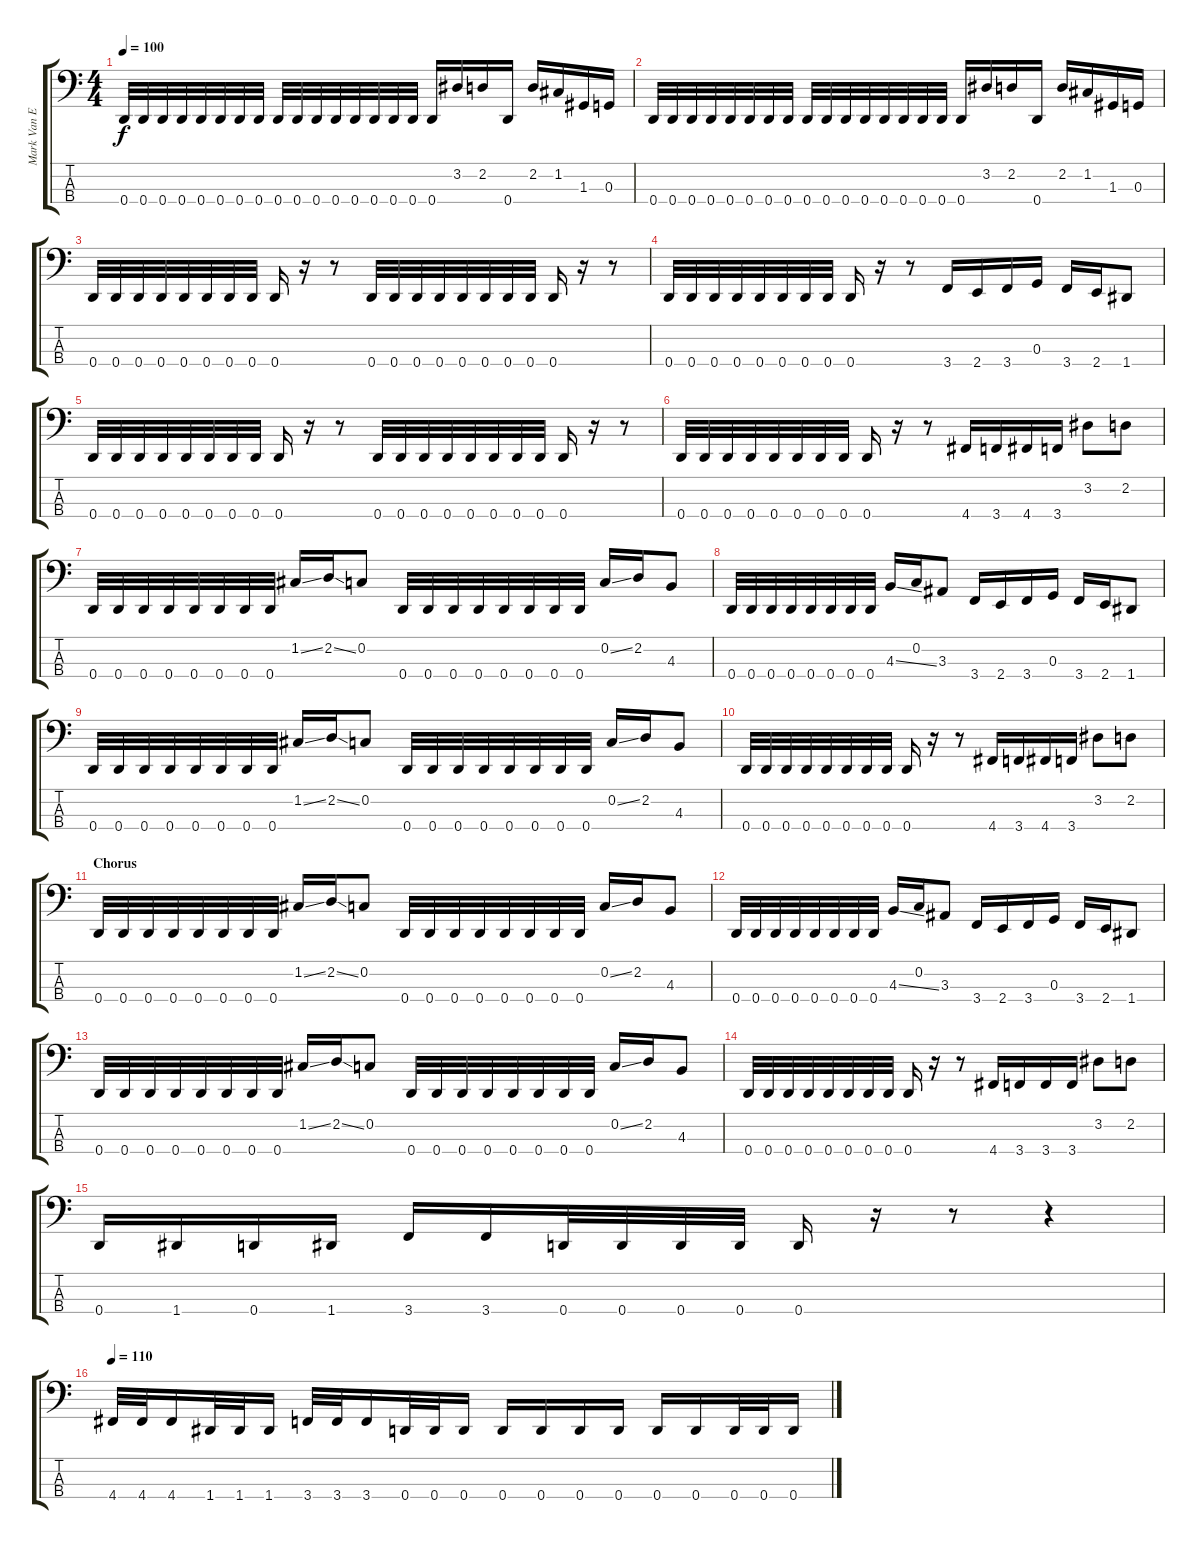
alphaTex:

\track ("Mark Van Erp" "Mark Van E") {instrument electricbasspick}
\staff {score tabs}
\tuning (F2 C2 G1 D1) {hide}
\ts (4 4)
\tempo 100
\clef f4
\ks c
0.4.32{dy f} 0.4.32 0.4.32 0.4.32 0.4.32 0.4.32 0.4.32 0.4.32 0.4.32 0.4.32 0.4.32 0.4.32 0.4.32 0.4.32 0.4.32 0.4.32 0.4.16 3.2.16 2.2.16 0.4.16 2.2.16 1.2.16 1.3.16 0.3.16 |
0.4.32 0.4.32 0.4.32 0.4.32 0.4.32 0.4.32 0.4.32 0.4.32 0.4.32 0.4.32 0.4.32 0.4.32 0.4.32 0.4.32 0.4.32 0.4.32 0.4.16 3.2.16 2.2.16 0.4.16 2.2.16 1.2.16 1.3.16 0.3.16 |
\section ("" "")
0.4.32 0.4.32 0.4.32 0.4.32 0.4.32 0.4.32 0.4.32 0.4.32 0.4.16 r.16 r.8 0.4.32 0.4.32 0.4.32 0.4.32 0.4.32 0.4.32 0.4.32 0.4.32 0.4.16 r.16 r.8 |
0.4.32 0.4.32 0.4.32 0.4.32 0.4.32 0.4.32 0.4.32 0.4.32 0.4.16 r.16 r.8 3.4.16 2.4.16 3.4.16 0.3.16 3.4.16 2.4.16 1.4.8 |
0.4.32 0.4.32 0.4.32 0.4.32 0.4.32 0.4.32 0.4.32 0.4.32 0.4.16 r.16 r.8 0.4.32 0.4.32 0.4.32 0.4.32 0.4.32 0.4.32 0.4.32 0.4.32 0.4.16 r.16 r.8 |
0.4.32 0.4.32 0.4.32 0.4.32 0.4.32 0.4.32 0.4.32 0.4.32 0.4.16 r.16 r.8 4.4.16 3.4.16 4.4.16 3.4.16 3.2.8 2.2.8 |
0.4.32 0.4.32 0.4.32 0.4.32 0.4.32 0.4.32 0.4.32 0.4.32 1.2{ss}.16 2.2{ss}.16 0.2.8 0.4.32 0.4.32 0.4.32 0.4.32 0.4.32 0.4.32 0.4.32 0.4.32 0.2{ss}.16 2.2.16 4.3.8 |
0.4.32 0.4.32 0.4.32 0.4.32 0.4.32 0.4.32 0.4.32 0.4.32 4.3{ss}.16 0.2.16 3.3.8 3.4.16 2.4.16 3.4.16 0.3.16 3.4.16 2.4.16 1.4.8 |
0.4.32 0.4.32 0.4.32 0.4.32 0.4.32 0.4.32 0.4.32 0.4.32 1.2{ss}.16 2.2{ss}.16 0.2.8 0.4.32 0.4.32 0.4.32 0.4.32 0.4.32 0.4.32 0.4.32 0.4.32 0.2{ss}.16 2.2.16 4.3.8 |
0.4.32 0.4.32 0.4.32 0.4.32 0.4.32 0.4.32 0.4.32 0.4.32 0.4.16 r.16 r.8 4.4.16 3.4.16 4.4.16 3.4.16 3.2.8 2.2.8 |
\section ("" "Chorus")
0.4.32 0.4.32 0.4.32 0.4.32 0.4.32 0.4.32 0.4.32 0.4.32 1.2{ss}.16 2.2{ss}.16 0.2.8 0.4.32 0.4.32 0.4.32 0.4.32 0.4.32 0.4.32 0.4.32 0.4.32 0.2{ss}.16 2.2.16 4.3.8 |
0.4.32 0.4.32 0.4.32 0.4.32 0.4.32 0.4.32 0.4.32 0.4.32 4.3{ss}.16 0.2.16 3.3.8 3.4.16 2.4.16 3.4.16 0.3.16 3.4.16 2.4.16 1.4.8 |
0.4.32 0.4.32 0.4.32 0.4.32 0.4.32 0.4.32 0.4.32 0.4.32 1.2{ss}.16 2.2{ss}.16 0.2.8 0.4.32 0.4.32 0.4.32 0.4.32 0.4.32 0.4.32 0.4.32 0.4.32 0.2{ss}.16 2.2.16 4.3.8 |
0.4.32 0.4.32 0.4.32 0.4.32 0.4.32 0.4.32 0.4.32 0.4.32 0.4.16 r.16 r.8 4.4.16 3.4.16 3.4.16 3.4.16 3.2.8 2.2.8 |
0.4.16 1.4.16 0.4.16 1.4.16 3.4.16 3.4.16 0.4.32 0.4.32 0.4.32 0.4.32 0.4.16 r.16 r.8 r.4 |
\section ("" "")
\tempo 110
4.4.32 4.4.32 4.4.16 1.4.32 1.4.32 1.4.16 3.4.32 3.4.32 3.4.16 0.4.32 0.4.32 0.4.16 0.4.16 0.4.16 0.4.16 0.4.16 0.4.16 0.4.16 0.4.32 0.4.32 0.4.16
